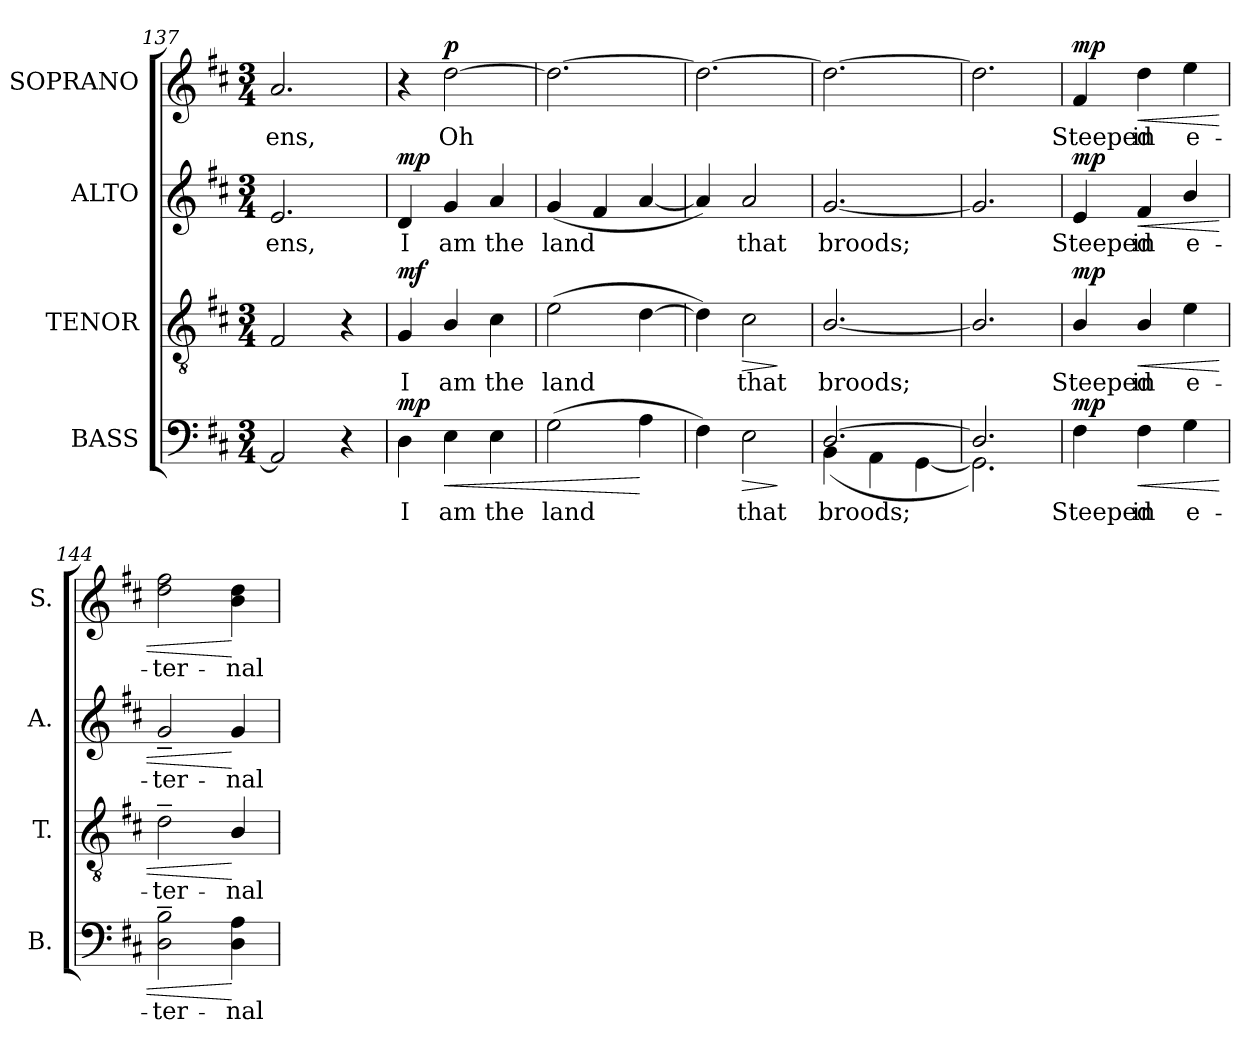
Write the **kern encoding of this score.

**kern	**text	**dynam	**kern	**text	**dynam	**kern	**text	**dynam	**kern	**text	**dynam
*part4	*part4	*part4	*part3	*part3	*part3	*part2	*part2	*part2	*part1	*part1	*part1
*staff4	*staff4	*staff4	*staff3	*staff3	*staff3	*staff2	*staff2	*staff2	*staff1	*staff1	*staff1
*I"BASS	*	*	*I"TENOR	*	*	*I"ALTO	*	*	*I"SOPRANO	*	*
*I'B.	*	*	*I'T.	*	*	*I'A.	*	*	*I'S.	*	*
*clefF4	*	*	*clefGv2	*	*	*clefG2	*	*	*clefG2	*	*
*	*	*	*ITrd7c12	*	*	*	*	*	*	*	*
*k[f#c#]	*	*	*k[f#c#]	*	*	*k[f#c#]	*	*	*k[f#c#]	*	*
*D:	*	*	*D:	*	*	*D:	*	*	*D:	*	*
*M3/4	*	*	*M3/4	*	*	*M3/4	*	*	*M3/4	*	*
=137	=137	=137	=137	=137	=137	=137	=137	=137	=137	=137	=137
!	!	!	!	!	!	!	!LO:LY:b:color=#000000	!	!	!	!
!	!	!	!	!	!	!	!	!	!	!LO:LY:b:color=#000000	!
2AAi/]	.	.	2FF#i/	.	.	2.ei/	-ens,	.	2.ai/	-ens,	.
4r	.	.	4r	.	.	.	.	.	.	.	.
!!LO:LB:g=z
=138	=138	=138	=138	=138	=138	=138	=138	=138	=138	=138	=138
!	!LO:LY:b:color=#000000	!	!	!	!	!	!	!	!	!	!
!	!	!	!	!LO:LY:b:color=#000000	!	!	!	!	!	!	!
!	!	!	!	!	!	!	!LO:LY:b:color=#000000	!	!	!	!
4Di\	I	mp	4GGi/	I	mf	4di/	I	mp	4r	.	.
!	!LO:LY:b:color=#000000	!LO:HP:b	!	!	!	!	!	!	!	!	!
!	!	!	!	!LO:LY:b:color=#000000	!	!	!	!	!	!	!
!	!	!	!	!	!	!	!LO:LY:b:color=#000000	!	!	!	!
!	!	!	!	!	!	!	!	!	!	!LO:LY:b:color=#000000	!
4Ei\	am	<	4BBi/	am	.	4gi/	am	.	[2ddi\	Oh	p
!	!LO:LY:b:color=#000000	!	!	!	!	!	!	!	!	!	!
!	!	!	!	!LO:LY:b:color=#000000	!	!	!	!	!	!	!
!	!	!	!	!	!	!	!LO:LY:b:color=#000000	!	!	!	!
4Ei\	the	.	4C#i\	the	.	4ai/	the	.	.	.	.
=139	=139	=139	=139	=139	=139	=139	=139	=139	=139	=139	=139
!	!LO:LY:b:color=#000000	!	!	!	!	!	!	!	!	!	!
!	!	!	!	!LO:LY:b:color=#000000	!	!	!	!	!	!	!
!	!	!	!	!	!	!	!LO:LY:b:color=#000000	!	!	!	!
(2Gi\	land	.	(2Ei\	land	.	(4gi/	land	.	2.ddi\_	.	.
.	.	.	.	.	.	4f#i/	.	.	.	.	.
4Ai\	.	[	[4Di\	.	.	[4ai/	.	.	.	.	.
=140	=140	=140	=140	=140	=140	=140	=140	=140	=140	=140	=140
4F#i\)	.	.	4Di\])	.	.	4ai/])	.	.	2.ddi\_	.	.
!	!LO:LY:b:color=#000000	!LO:HP:b	!	!	!	!	!	!	!	!	!
!	!	!	!	!LO:LY:b:color=#000000	!LO:HP:b	!	!	!	!	!	!
!	!	!	!	!	!	!	!LO:LY:b:color=#000000	!	!	!	!
2Ei\	that	>	2C#i\	that	>	2ai/	that	.	.	.	.
.	.	]	.	.	]	.	.	.	.	.	.
=141	=141	=141	=141	=141	=141	=141	=141	=141	=141	=141	=141
!	!LO:LY:b:color=#000000	!	!	!	!	!	!	!	!	!	!
*^	*	*	*	*	*	*	*	*	*	*	*
!	!	!	!	!	!LO:LY:b:color=#000000	!	!	!	!	!	!	!
!	!	!	!	!	!	!	!	!LO:LY:b:color=#000000	!	!	!	!
[2.Di/	(4BBi\	broods;	.	[2.BBi/	broods;	.	[2.gi/	broods;	.	2.ddi\_	.	.
.	4AAi\	.	.	.	.	.	.	.	.	.	.	.
.	[4GGi\	.	.	.	.	.	.	.	.	.	.	.
=142	=142	=142	=142	=142	=142	=142	=142	=142	=142	=142	=142	=142
2.Di/]	2.GGi\])	.	.	2.BBi/]	.	.	2.gi/]	.	.	2.ddi\]	.	.
*v	*v	*	*	*	*	*	*	*	*	*	*	*
=143	=143	=143	=143	=143	=143	=143	=143	=143	=143	=143	=143
*^	*	*	*	*	*	*	*	*	*	*	*
!	!	!LO:LY:b:color=#000000	!	!	!	!	!	!	!	!	!	!
*v	*v	*	*	*	*	*	*	*	*	*	*	*
*^	*	*	*	*	*	*	*	*	*	*	*
!	!	!	!	!	!LO:LY:b:color=#000000	!	!	!	!	!	!	!
*v	*v	*	*	*	*	*	*	*	*	*	*	*
*^	*	*	*	*	*	*	*	*	*	*	*
!	!	!	!	!	!	!	!	!LO:LY:b:color=#000000	!	!	!	!
*v	*v	*	*	*	*	*	*	*	*	*	*	*
*^	*	*	*	*	*	*	*	*	*	*	*
!	!	!	!	!	!	!	!	!	!	!	!LO:LY:b:color=#000000	!
*v	*v	*	*	*	*	*	*	*	*	*	*	*
4F#i\	Steeped	mp	4BBi/	Steeped	mp	4ei/	Steeped	mp	4f#i/	Steeped	mp
!	!LO:LY:b:color=#000000	!LO:HP:b	!	!	!	!	!	!	!	!	!
!	!	!	!	!LO:LY:b:color=#000000	!LO:HP:b	!	!	!	!	!	!
!	!	!	!	!	!	!	!LO:LY:b:color=#000000	!LO:HP:b	!	!	!
!	!	!	!	!	!	!	!	!	!	!LO:LY:b:color=#000000	!LO:HP:b
4F#i\	in	<	4BBi/	in	<	4f#i/	in	<	4ddi\	in	<
!	!LO:LY:b:color=#000000	!	!	!	!	!	!	!	!	!	!
!	!	!	!	!LO:LY:b:color=#000000	!	!	!	!	!	!	!
!	!	!	!	!	!	!	!LO:LY:b:color=#000000	!	!	!	!
!	!	!	!	!	!	!	!	!	!	!LO:LY:b:color=#000000	!
4Gi\	e-	.	4Ei\	e-	.	4bi/	e-	.	4eei\	e-	.
=144	=144	=144	=144	=144	=144	=144	=144	=144	=144	=144	=144
!	!LO:LY:b:color=#000000	!	!	!	!	!	!	!	!	!	!
!	!	!	!	!LO:LY:b:color=#000000	!	!	!	!	!	!	!
!	!	!	!	!	!	!	!LO:LY:b:color=#000000	!	!	!	!
!	!	!	!	!	!	!	!	!	!	!LO:LY:b:color=#000000	!
2Di\~ 2Bi~	-ter-	.	2D~i\	-ter-	.	2g~i/	-ter-	.	2ddi\ 2ff#i	-ter-	.
!	!LO:LY:b:color=#000000	!	!	!	!	!	!	!	!	!	!
!	!	!	!	!LO:LY:b:color=#000000	!	!	!	!	!	!	!
!	!	!	!	!	!	!	!LO:LY:b:color=#000000	!	!	!	!
!	!	!	!	!	!	!	!	!	!	!LO:LY:b:color=#000000	!
4Di\ 4Ai	-nal	[	4BBi/	-nal	[	4gi/	-nal	[	4bi\ 4ddi	-nal	[
=	=	=	=	=	=	=	=	=	=	=	=
*-	*-	*-	*-	*-	*-	*-	*-	*-	*-	*-	*-
